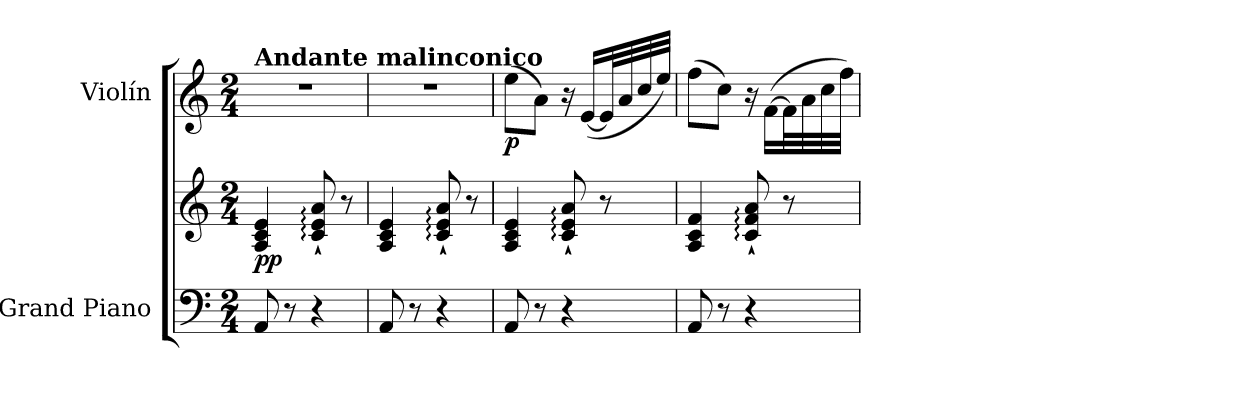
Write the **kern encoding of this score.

**kern	**kern	**dynam	**kern	**dynam
*part2	*part2	*part2	*part1	*part1
*staff3	*staff2	*staff2/3	*staff1	*staff1
*I"Grand Piano	*	*	*I"Violín	*
*I'Pno.	*	*	*I'Vln.	*
*clefF4	*clefG2	*	*clefG2	*
*k[]	*k[]	*	*k[]	*
*M2/4	*M2/4	*	*M2/4	*
=1	=1	=1	=1	=1
!	!	!	!LO:TX:a:B:t=Andante malinconico	!
!	!	!LO:DY:b	!	!
8AA/	4A/ 4c/ 4e/	pp	2r	.
8r	.	.	.	.
4r	8c/:` 8e/:` 8a/:`	.	.	.
.	8r	.	.	.
=2	=2	=2	=2	=2
8AA/	4A/ 4c/ 4e/	.	2r	.
8r	.	.	.	.
4r	8c/:` 8e/:` 8a/:`	.	.	.
.	8r	.	.	.
=3	=3	=3	=3	=3
!	!	!	!	!LO:DY:b
8AA/	4A/ 4c/ 4e/	.	(8ee\L	p
8r	.	.	8a\J)	.
4r	8c/:` 8e/:` 8a/:`	.	16r	.
.	.	.	([16e/LL	.
.	8r	.	32e/L]	.
.	.	.	32a/	.
.	.	.	32cc/	.
.	.	.	32ee/JJJ)	.
=4	=4	=4	=4	=4
8AA/	4A/ 4c/ 4f/	.	(8ff\L	.
8r	.	.	8cc\J)	.
4r	8c/:` 8f/:` 8a/:`	.	16r	.
.	.	.	([16f\LL	.
.	8r	.	32f\L]	.
.	.	.	32a\	.
.	.	.	32cc\	.
.	.	.	32ff\JJJ)	.
=	=	=	=	=
*-	*-	*-	*-	*-
